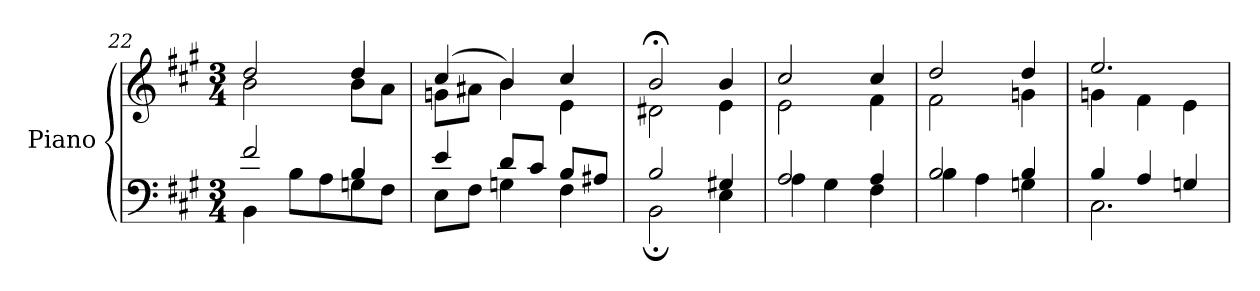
**kern	**kern
*part1	*part1
*staff2	*staff1
*I"Piano	*
*I'Pno	*
*clefF4	*clefG2
*k[f#c#g#]	*k[f#c#g#]
*M3/4	*M3/4
=22	=22
*^	*^
2f#/	4BB\	2dd/	2b\
.	8B\L	.	.
.	8A\	.	.
4B/	8Gn\	4dd/	8b\L
.	8F#\J	.	8a\J
=23	=23	=23	=23
4e/	8E\L	(>4cc#/	8gn\L
.	8F#\J	.	8a#X\J
8d/L	4Gn\	4b/)	4b\
8c#/J	.	.	.
8B/L	4F#\	4cc#/	4e\
8A#X/J	.	.	.
=24	=24	=24	=24
2B/	2BB;\	2b;</	2d#X\
4G#X/	4E\	4b/	4e\
=25	=25	=25	=25
2A/	4A\	2cc#/	2e\
.	4G#\	.	.
4A/	4F#\	4cc#/	4f#\
=26	=26	=26	=26
2B/	4B\	2dd/	2f#\
.	4A\	.	.
4B/	4Gn\	4dd/	4gn\
=27	=27	=27	=27
4B/	2.C#\	2.ee/	4gn\
4A/	.	.	4f#\
4Gn/	.	.	4e\
*v	*v	*	*
*	*v	*v
=	=
*-	*-
